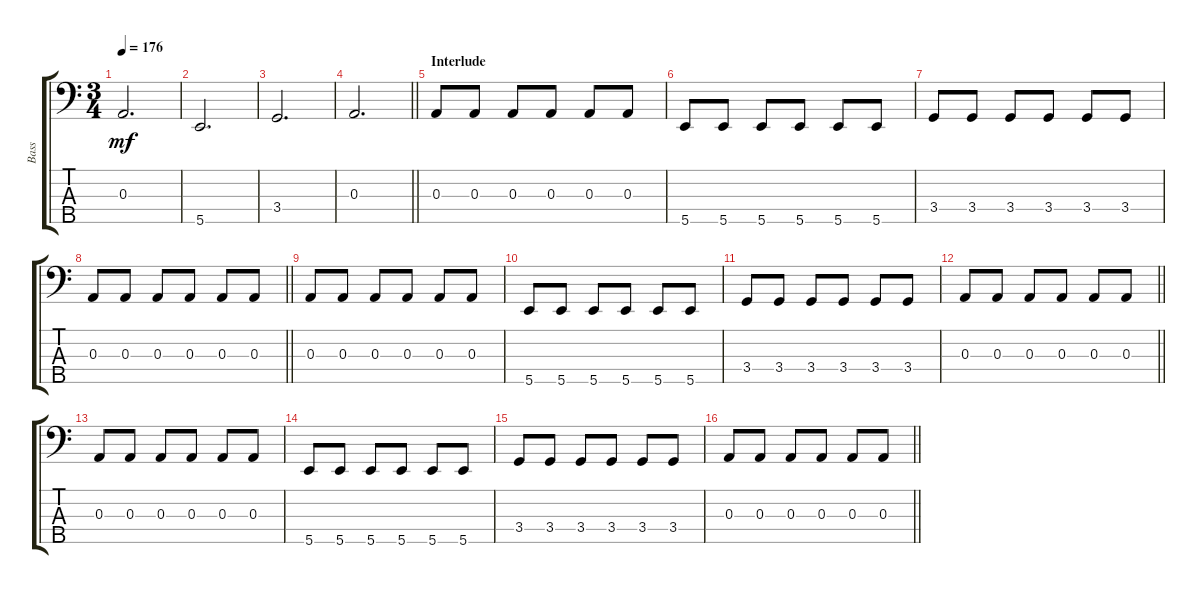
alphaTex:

\track ("Bass" "Bass") {instrument electricbassfinger}
\staff {score tabs}
\tuning (G2 D2 A1 E1 B0) {hide}
\ts (3 4)
\tempo 176
\clef f4
\ks c
0.3.2{d dy mf} |
5.5.2{d} |
3.4.2{d} |
\barLineRight lightlight
0.3.2{d} |
\section ("" "Interlude")
0.3.8 0.3.8 0.3.8 0.3.8 0.3.8 0.3.8 |
5.5.8 5.5.8 5.5.8 5.5.8 5.5.8 5.5.8 |
3.4.8 3.4.8 3.4.8 3.4.8 3.4.8 3.4.8 |
\barLineRight lightlight
0.3.8 0.3.8 0.3.8 0.3.8 0.3.8 0.3.8 |
0.3.8 0.3.8 0.3.8 0.3.8 0.3.8 0.3.8 |
5.5.8 5.5.8 5.5.8 5.5.8 5.5.8 5.5.8 |
3.4.8 3.4.8 3.4.8 3.4.8 3.4.8 3.4.8 |
\barLineRight lightlight
0.3.8 0.3.8 0.3.8 0.3.8 0.3.8 0.3.8 |
0.3.8 0.3.8 0.3.8 0.3.8 0.3.8 0.3.8 |
5.5.8 5.5.8 5.5.8 5.5.8 5.5.8 5.5.8 |
3.4.8 3.4.8 3.4.8 3.4.8 3.4.8 3.4.8 |
\barLineRight lightlight
0.3.8 0.3.8 0.3.8 0.3.8 0.3.8 0.3.8
